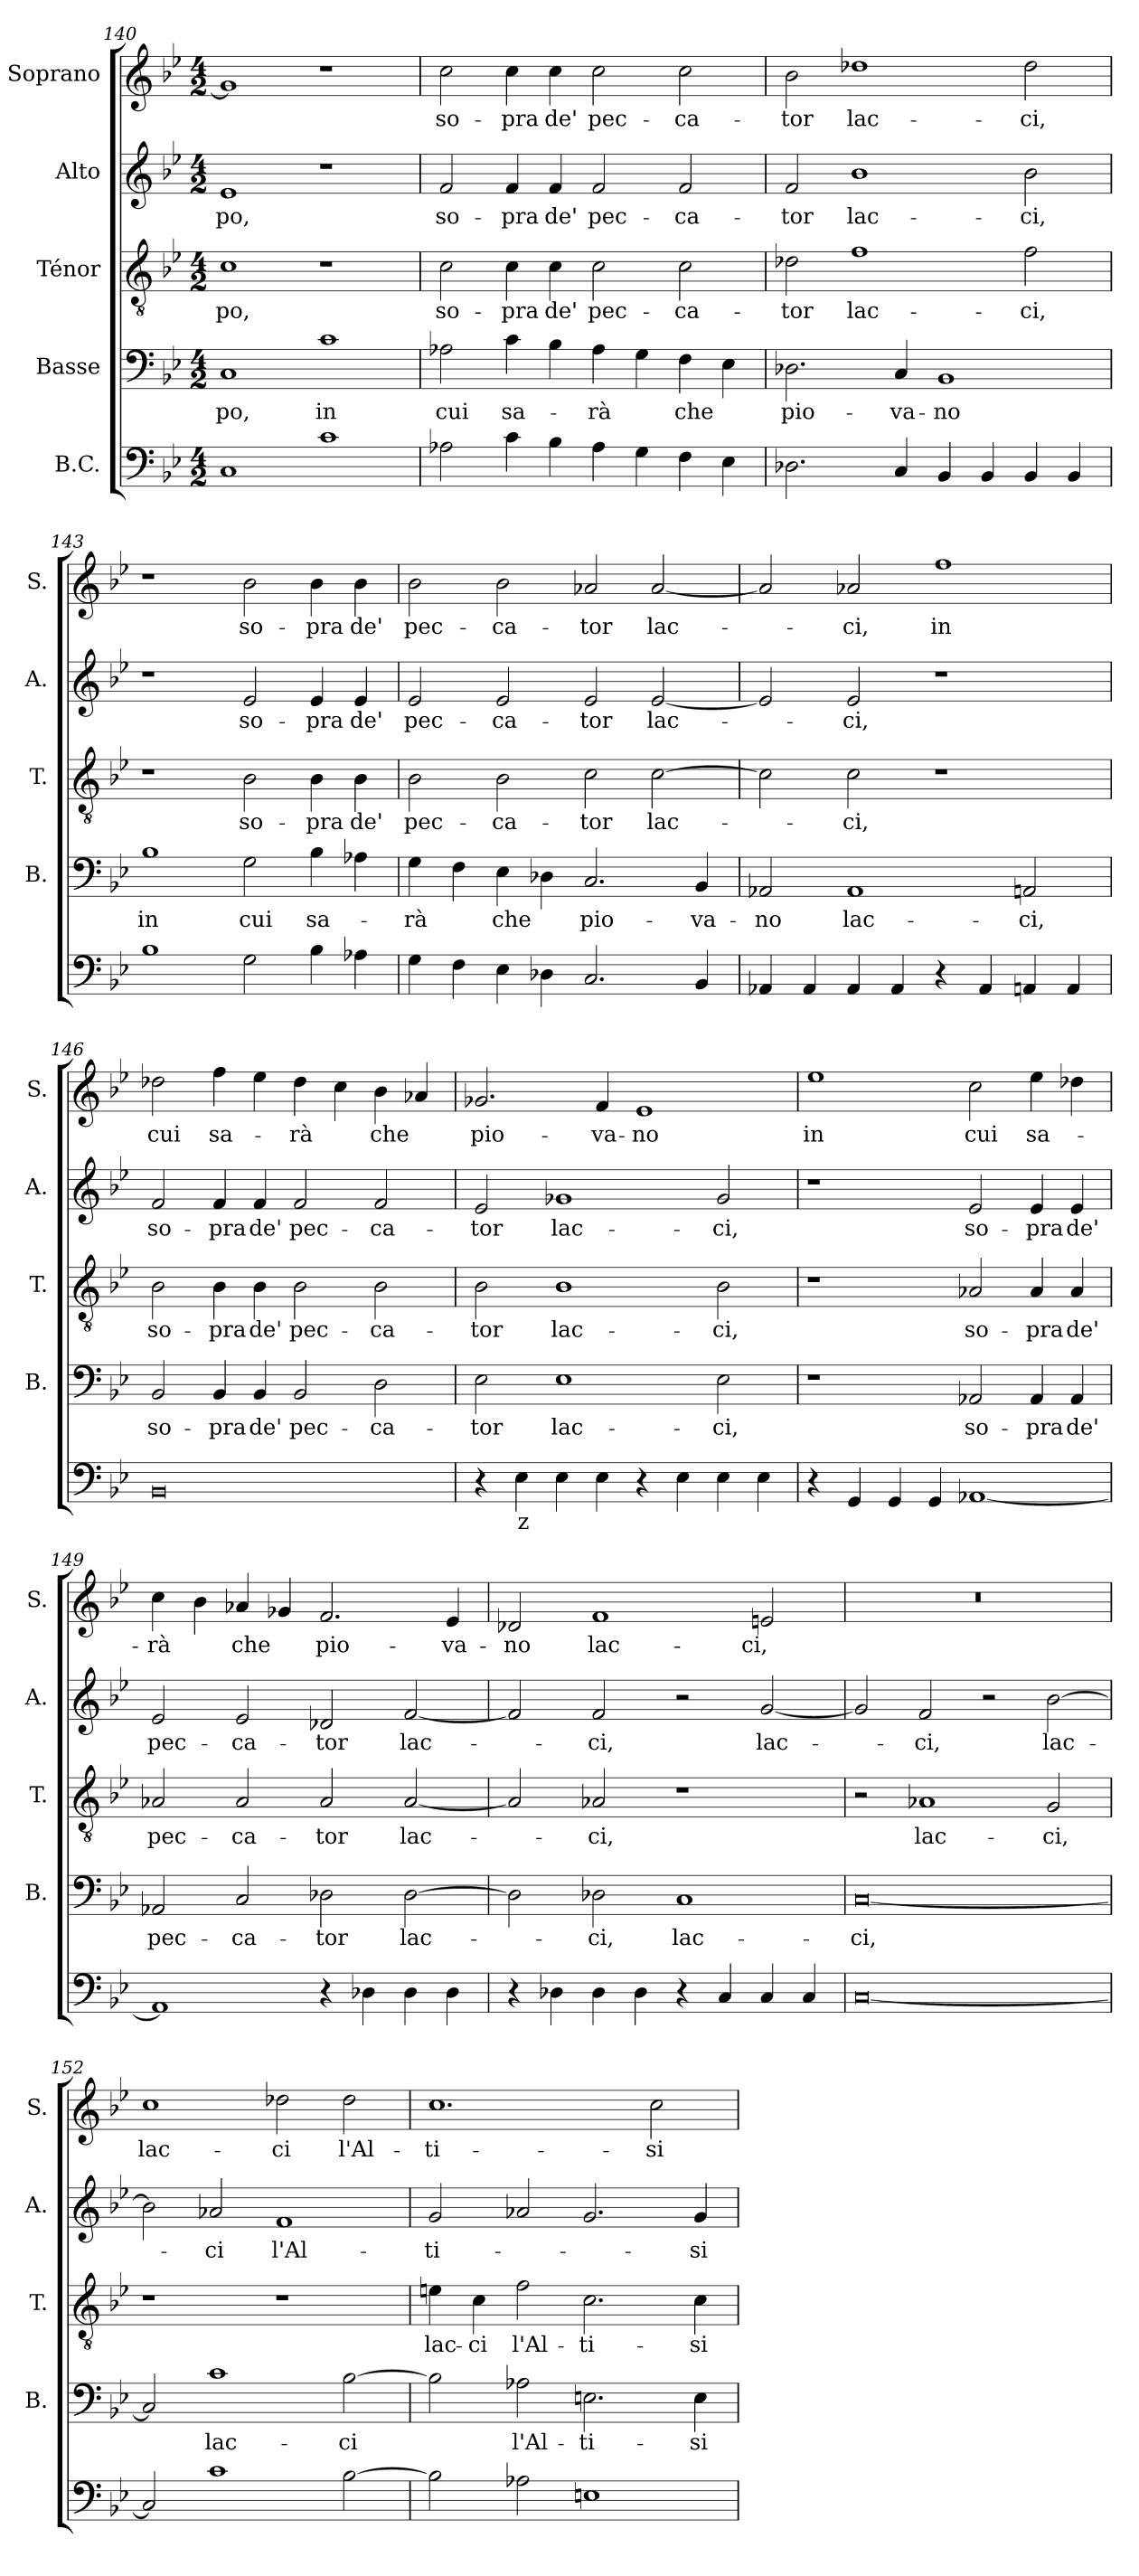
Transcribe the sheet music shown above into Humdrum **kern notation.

**kern	**text	**kern	**text	**kern	**text	**kern	**text	**kern	**text
*part5	*part5	*part4	*part4	*part3	*part3	*part2	*part2	*part1	*part1
*staff5	*staff5	*staff4	*staff4	*staff3	*staff3	*staff2	*staff2	*staff1	*staff1
*I"B.C.	*	*I"Basse	*	*I"Ténor	*	*I"Alto	*	*I"Soprano	*
*	*	*I'B.	*	*I'T.	*	*I'A.	*	*I'S.	*
*clefF4	*	*clefF4	*	*clefGv2	*	*clefG2	*	*clefG2	*
*k[b-e-]	*	*k[b-e-]	*	*k[b-e-]	*	*k[b-e-]	*	*k[b-e-]	*
*B-:	*	*B-:	*	*B-:	*	*B-:	*	*B-:	*
*M4/2	*	*M4/2	*	*M4/2	*	*M4/2	*	*M4/2	*
=140	=140	=140	=140	=140	=140	=140	=140	=140	=140
!	!	!	!LO:LY:b	!	!LO:LY:b	!	!LO:LY:b	!	!
1C	.	1C	-po,	1c	-po,	1e-	-po,	1g]	.
!	!	!	!LO:LY:b	!	!	!	!	!	!
1c	.	1c	in	1r	.	1r	.	1r	.
=141	=141	=141	=141	=141	=141	=141	=141	=141	=141
!	!	!	!LO:LY:b	!	!LO:LY:b	!	!LO:LY:b	!	!LO:LY:b
2A-X\	.	2A-X\	cui	2c\	so-	2f/	so-	2cc\	so-
!	!	!	!LO:LY:b	!	!LO:LY:b	!	!LO:LY:b	!	!LO:LY:b
4c\	.	4c\	sa-	4c\	-pra	4f/	-pra	4cc\	-pra
!	!	!	!	!	!LO:LY:b	!	!LO:LY:b	!	!LO:LY:b
4B-\	.	4B-\	.	4c\	de'	4f/	de'	4cc\	de'
!	!	!	!LO:LY:b	!	!LO:LY:b	!	!LO:LY:b	!	!LO:LY:b
4A-\	.	4A-\	-rà	2c\	pec-	2f/	pec-	2cc\	pec-
4G\	.	4G\	.	.	.	.	.	.	.
!	!	!	!LO:LY:b	!	!LO:LY:b	!	!LO:LY:b	!	!LO:LY:b
4F\	.	4F\	che	2c\	-ca-	2f/	-ca-	2cc\	-ca-
4E-\	.	4E-\	.	.	.	.	.	.	.
=142	=142	=142	=142	=142	=142	=142	=142	=142	=142
!	!	!	!LO:LY:b	!	!LO:LY:b	!	!LO:LY:b	!	!LO:LY:b
2.D-X\	.	2.D-X\	pio-	2d-X\	-tor	2f/	-tor	2b-\	-tor
!	!	!	!	!	!LO:LY:b	!	!LO:LY:b	!	!LO:LY:b
.	.	.	.	1f	lac-	1b-	lac-	1dd-X	lac-
!	!	!	!LO:LY:b	!	!	!	!	!	!
4C/	.	4C/	-va-	.	.	.	.	.	.
!	!	!	!LO:LY:b	!	!	!	!	!	!
4BB-/	.	1BB-	-no	.	.	.	.	.	.
4BB-/	.	.	.	.	.	.	.	.	.
!	!	!	!	!	!LO:LY:b	!	!LO:LY:b	!	!LO:LY:b
4BB-/	.	.	.	2f\	-ci,	2b-\	-ci,	2dd-\	-ci,
4BB-/	.	.	.	.	.	.	.	.	.
!!LO:LB:g=z
=143	=143	=143	=143	=143	=143	=143	=143	=143	=143
!	!	!	!LO:LY:b	!	!	!	!	!	!
1B-	.	1B-	in	1r	.	1r	.	1r	.
!	!	!	!LO:LY:b	!	!LO:LY:b	!	!LO:LY:b	!	!LO:LY:b
2G\	.	2G\	cui	2B-\	so-	2e-/	so-	2b-\	so-
!	!	!	!LO:LY:b	!	!LO:LY:b	!	!LO:LY:b	!	!LO:LY:b
4B-\	.	4B-\	sa-	4B-\	-pra	4e-/	-pra	4b-\	-pra
!	!	!	!	!	!LO:LY:b	!	!LO:LY:b	!	!LO:LY:b
4A-X\	.	4A-X\	.	4B-\	de'	4e-/	de'	4b-\	de'
=144	=144	=144	=144	=144	=144	=144	=144	=144	=144
!	!	!	!LO:LY:b	!	!LO:LY:b	!	!LO:LY:b	!	!LO:LY:b
4G\	.	4G\	-rà	2B-\	pec-	2e-/	pec-	2b-\	pec-
4F\	.	4F\	.	.	.	.	.	.	.
!	!	!	!LO:LY:b	!	!LO:LY:b	!	!LO:LY:b	!	!LO:LY:b
4E-\	.	4E-\	che	2B-\	-ca-	2e-/	-ca-	2b-\	-ca-
4D-X\	.	4D-X\	.	.	.	.	.	.	.
!	!	!	!LO:LY:b	!	!LO:LY:b	!	!LO:LY:b	!	!LO:LY:b
2.C/	.	2.C/	pio-	2c\	-tor	2e-/	-tor	2a-X/	-tor
!	!	!	!	!	!LO:LY:b	!	!LO:LY:b	!	!LO:LY:b
.	.	.	.	[2c\	lac-	[2e-/	lac-	[2a-/	lac-
!	!	!	!LO:LY:b	!	!	!	!	!	!
4BB-/	.	4BB-/	-va-	.	.	.	.	.	.
=145	=145	=145	=145	=145	=145	=145	=145	=145	=145
!	!	!	!LO:LY:b	!	!	!	!	!	!
4AA-X/	.	2AA-X/	-no	2c\]	.	2e-/]	.	2a-/]	.
4AA-/	.	.	.	.	.	.	.	.	.
!	!	!	!LO:LY:b	!	!LO:LY:b	!	!LO:LY:b	!	!LO:LY:b
4AA-/	.	1AA-	lac-	2c\	-ci,	2e-/	-ci,	2a-X/	-ci,
4AA-/	.	.	.	.	.	.	.	.	.
!	!	!	!	!	!	!	!	!	!LO:LY:b
4r	.	.	.	1r	.	1r	.	1ff	in
4AA-/	.	.	.	.	.	.	.	.	.
!	!	!	!LO:LY:b	!	!	!	!	!	!
4AAn/	.	2AAn/	-ci,	.	.	.	.	.	.
4AA/	.	.	.	.	.	.	.	.	.
=146	=146	=146	=146	=146	=146	=146	=146	=146	=146
!	!	!	!LO:LY:b	!	!LO:LY:b	!	!LO:LY:b	!	!LO:LY:b
0BB-	.	2BB-/	so-	2B-\	so-	2f/	so-	2dd-X\	cui
!	!	!	!LO:LY:b	!	!LO:LY:b	!	!LO:LY:b	!	!LO:LY:b
.	.	4BB-/	-pra	4B-\	-pra	4f/	-pra	4ff\	sa-
!	!	!	!LO:LY:b	!	!LO:LY:b	!	!LO:LY:b	!	!
.	.	4BB-/	de'	4B-\	de'	4f/	de'	4ee-\	.
!	!	!	!LO:LY:b	!	!LO:LY:b	!	!LO:LY:b	!	!LO:LY:b
.	.	2BB-/	pec-	2B-\	pec-	2f/	pec-	4dd-\	-rà
.	.	.	.	.	.	.	.	4cc\	.
!	!	!	!LO:LY:b	!	!LO:LY:b	!	!LO:LY:b	!	!LO:LY:b
.	.	2D\	-ca-	2B-\	-ca-	2f/	-ca-	4b-\	che
.	.	.	.	.	.	.	.	4a-X/	.
=147	=147	=147	=147	=147	=147	=147	=147	=147	=147
!	!	!	!LO:LY:b	!	!LO:LY:b	!	!LO:LY:b	!	!LO:LY:b
4r	.	2E-\	-tor	2B-\	-tor	2e-/	-tor	2.g-X/	pio-
!	!LO:LY:b	!	!	!	!	!	!	!	!
4E-\	z	.	.	.	.	.	.	.	.
!	!	!	!LO:LY:b	!	!LO:LY:b	!	!LO:LY:b	!	!
4E-\	.	1E-	lac-	1B-	lac-	1g-X	lac-	.	.
!	!	!	!	!	!	!	!	!	!LO:LY:b
4E-\	.	.	.	.	.	.	.	4f/	-va-
!	!	!	!	!	!	!	!	!	!LO:LY:b
4r	.	.	.	.	.	.	.	1e-	-no
4E-\	.	.	.	.	.	.	.	.	.
!	!	!	!LO:LY:b	!	!LO:LY:b	!	!LO:LY:b	!	!
4E-\	.	2E-\	-ci,	2B-\	-ci,	2g-/	-ci,	.	.
4E-\	.	.	.	.	.	.	.	.	.
!!LO:PB:g=z
=148	=148	=148	=148	=148	=148	=148	=148	=148	=148
!	!	!	!	!	!	!	!	!	!LO:LY:b
4r	.	1r	.	1r	.	1r	.	1ee-	in
4GG/	.	.	.	.	.	.	.	.	.
4GG/	.	.	.	.	.	.	.	.	.
4GG/	.	.	.	.	.	.	.	.	.
!	!	!	!LO:LY:b	!	!LO:LY:b	!	!LO:LY:b	!	!LO:LY:b
[1AA-X	.	2AA-X/	so-	2A-X/	so-	2e-/	so-	2cc\	cui
!	!	!	!LO:LY:b	!	!LO:LY:b	!	!LO:LY:b	!	!LO:LY:b
.	.	4AA-/	-pra	4A-/	-pra	4e-/	-pra	4ee-\	sa-
!	!	!	!LO:LY:b	!	!LO:LY:b	!	!LO:LY:b	!	!
.	.	4AA-/	de'	4A-/	de'	4e-/	de'	4dd-X\	.
=149	=149	=149	=149	=149	=149	=149	=149	=149	=149
!	!	!	!LO:LY:b	!	!LO:LY:b	!	!LO:LY:b	!	!LO:LY:b
1AA-]	.	2AA-X/	pec-	2A-X/	pec-	2e-/	pec-	4cc\	-rà
.	.	.	.	.	.	.	.	4b-\	.
!	!	!	!LO:LY:b	!	!LO:LY:b	!	!LO:LY:b	!	!LO:LY:b
.	.	2C/	-ca-	2A-/	-ca-	2e-/	-ca-	4a-X/	che
.	.	.	.	.	.	.	.	4g-X/	.
!	!	!	!LO:LY:b	!	!LO:LY:b	!	!LO:LY:b	!	!LO:LY:b
4r	.	2D-X\	-tor	2A-/	-tor	2d-X/	-tor	2.f/	pio-
4D-X\	.	.	.	.	.	.	.	.	.
!	!	!	!LO:LY:b	!	!LO:LY:b	!	!LO:LY:b	!	!
4D-\	.	[2D-\	lac-	[2A-/	lac-	[2f/	lac-	.	.
!	!	!	!	!	!	!	!	!	!LO:LY:b
4D-\	.	.	.	.	.	.	.	4e-/	-va-
=150	=150	=150	=150	=150	=150	=150	=150	=150	=150
!	!	!	!	!	!	!	!	!	!LO:LY:b
4r	.	2D-\]	.	2A-/]	.	2f/]	.	2d-X/	-no
4D-X\	.	.	.	.	.	.	.	.	.
!	!	!	!LO:LY:b	!	!LO:LY:b	!	!LO:LY:b	!	!LO:LY:b
4D-\	.	2D-X\	-ci,	2A-X/	-ci,	2f/	-ci,	1f	lac-
4D-\	.	.	.	.	.	.	.	.	.
!	!	!	!LO:LY:b	!	!	!	!	!	!
4r	.	1C	lac-	1r	.	2r	.	.	.
4C/	.	.	.	.	.	.	.	.	.
!	!	!	!	!	!	!	!LO:LY:b	!	!LO:LY:b
4C/	.	.	.	.	.	[2g/	lac-	2en/	-ci,
4C/	.	.	.	.	.	.	.	.	.
=151	=151	=151	=151	=151	=151	=151	=151	=151	=151
!	!	!	!LO:LY:b	!	!	!	!	!	!
[0C	.	[0C	-ci,	2r	.	2g/]	.	0r	.
!	!	!	!	!	!LO:LY:b	!	!LO:LY:b	!	!
.	.	.	.	1A-X	lac-	2f/	-ci,	.	.
.	.	.	.	.	.	2r	.	.	.
!	!	!	!	!	!LO:LY:b	!	!LO:LY:b	!	!
.	.	.	.	2G/	-ci,	[2b-\	lac-	.	.
=152	=152	=152	=152	=152	=152	=152	=152	=152	=152
!	!	!	!	!	!	!	!	!	!LO:LY:b
2C/]	.	2C/]	.	1r	.	2b-\]	.	1cc	lac-
!	!	!	!LO:LY:b	!	!	!	!LO:LY:b	!	!
1c	.	1c	lac-	.	.	2a-X/	-ci	.	.
!	!	!	!	!	!	!	!LO:LY:b	!	!LO:LY:b
.	.	.	.	1r	.	1f	l'Al-	2dd-X\	-ci
!	!	!	!LO:LY:b	!	!	!	!	!	!LO:LY:b
[2B-\	.	[2B-\	-ci	.	.	.	.	2dd-\	l'Al-
!!LO:LB:g=z
=153	=153	=153	=153	=153	=153	=153	=153	=153	=153
!	!	!	!	!	!LO:LY:b	!	!LO:LY:b	!	!LO:LY:b
2B-\]	.	2B-\]	.	4en\	lac-	2g/	-ti-	1.cc	-ti-
!	!	!	!	!	!LO:LY:b	!	!	!	!
.	.	.	.	4c\	-ci	.	.	.	.
!	!	!	!LO:LY:b	!	!LO:LY:b	!	!	!	!
2A-X\	.	2A-X\	l'Al-	2f\	l'Al-	2a-X/	.	.	.
!	!	!	!LO:LY:b	!	!LO:LY:b	!	!	!	!
1En	.	2.En\	-ti-	2.c\	-ti-	2.g/	.	.	.
!	!	!	!	!	!	!	!	!	!LO:LY:b
.	.	.	.	.	.	.	.	2cc\	-si-
!	!	!	!LO:LY:b	!	!LO:LY:b	!	!LO:LY:b	!	!
.	.	4E\	-si-	4c\	-si-	4g/	-si-	.	.
=	=	=	=	=	=	=	=	=	=
*-	*-	*-	*-	*-	*-	*-	*-	*-	*-
